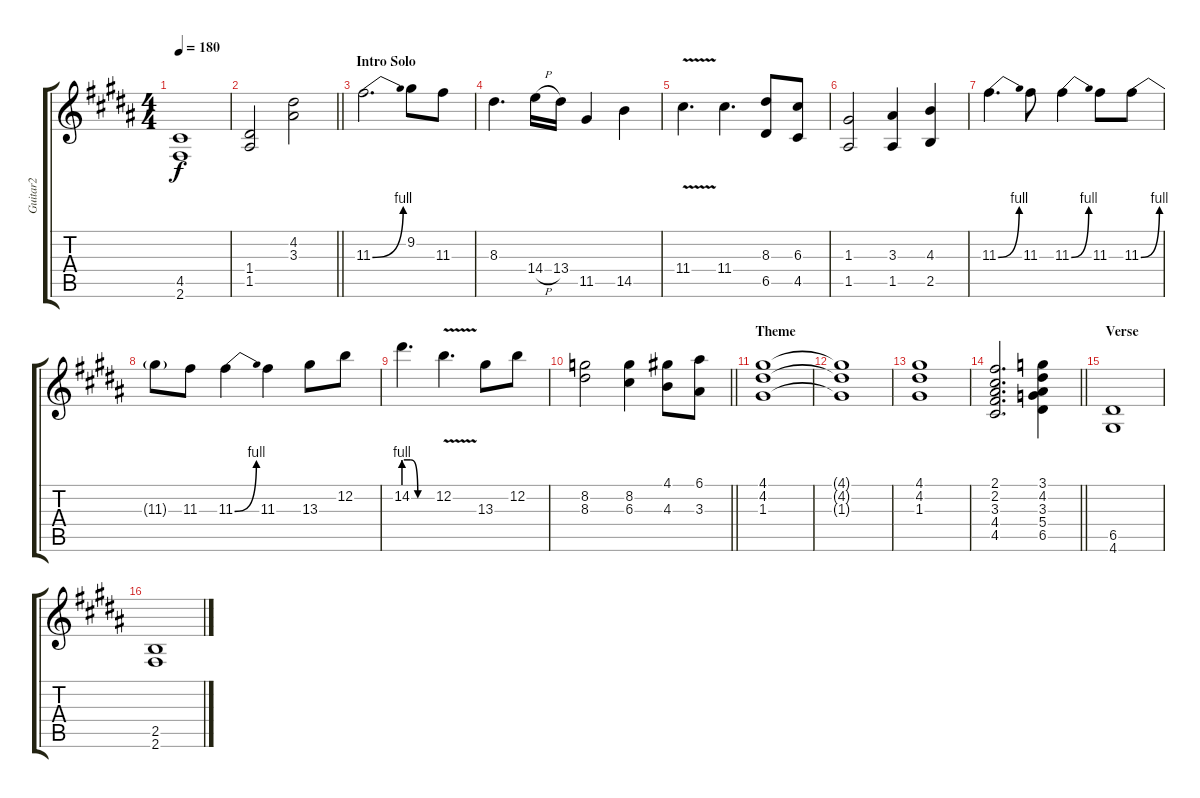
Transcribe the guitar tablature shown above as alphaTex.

\track ("Guitar2" "Guitar2") {instrument overdrivenguitar}
\staff {score tabs}
\tuning (E4 B3 G3 D3 A2 E2) {hide}
\ts (4 4)
\tempo 180
\clef g2
\ks g#minor
(4.5 2.6).1{dy f} |
\barLineRight lightlight
(1.4 1.5).2 (4.2 3.3).2 |
\section ("" "Intro Solo")
11.3{be (bend 0 0 60 4)}.2{d} 9.2.8 11.3.8 |
8.3.4{d} 14.4{h}.16 13.4.16 11.5.4 14.5.4 |
11.4{v}.4{d} 11.4.4{d} (8.3 6.5).8 (6.3 4.5).8 |
(1.3 1.5).2 (3.3 1.5).4 (4.3 2.5).4 |
11.3{be (bend 0 0 60 4)}.4{d} 11.3.8 11.3{be (bend 0 0 60 4)}.4 11.3.8 11.3{be (bend 0 0 60 4)}.8 |
11.3{t}.8 11.3.8 11.3{be (bend 0 0 60 4)}.4 11.3.4 13.3.8 12.2.8 |
14.2{be (custom 0 4 15 4 30 0 60 0)}.4{d} 12.2{v}.4{d} 13.3.8 12.2.8 |
\barLineRight lightlight
(8.2 8.3).2 (8.2 6.3).4 (4.1 4.3).8 (6.1 3.3).8 |
\section ("" "Theme")
(4.1 4.2 1.3).1 |
(4.1{t} 4.2{t} 1.3{t}).1 |
(4.1 4.2 1.3).1 |
\barLineRight lightlight
(2.1 2.2 3.3 4.4 4.5).2{d} (3.1 4.2 3.3 5.4 6.5).4 |
\section ("" "Verse")
(6.5 4.6).1 |
(2.5 2.6).1
